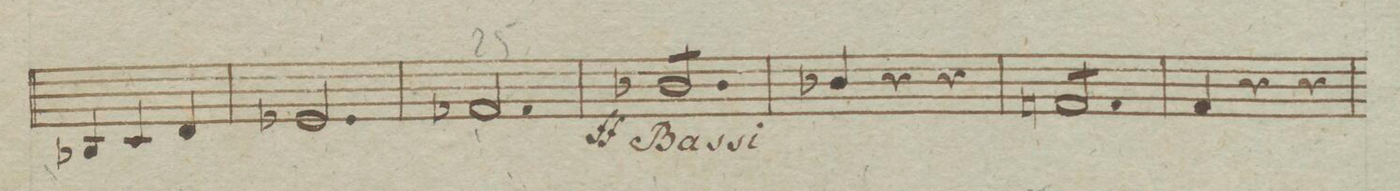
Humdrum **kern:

**kern	**dynam
*I"Violon	*
*clefF4	*
*k[b-e-]	*
*M3/4	*
4DD-X/yy	.
4EE-/yy	.
4FF/yy	.
=24	=24
2.GG-X/yy	.
=25	=25
2.AA-X/yy	.
=26	=26
*tremolo	*
8D-X/Lyy	ff
8D-/Jyy	.
8D-/Lyy	.
8D-/Jyy	.
8D-/Lyy	.
8D-/Jyy	.
=27	=27
4D-X/yy	.
4ryy	.
4ryy	.
=28	=28
8AAn/Lyy	.
8AA/Jyy	.
8AA/Lyy	.
8AA/Jyy	.
8AA/Lyy	.
8AA/Jyy	.
=29	=29
4AA/yy	.
2ryy	.
=30	=30
*-	*-
